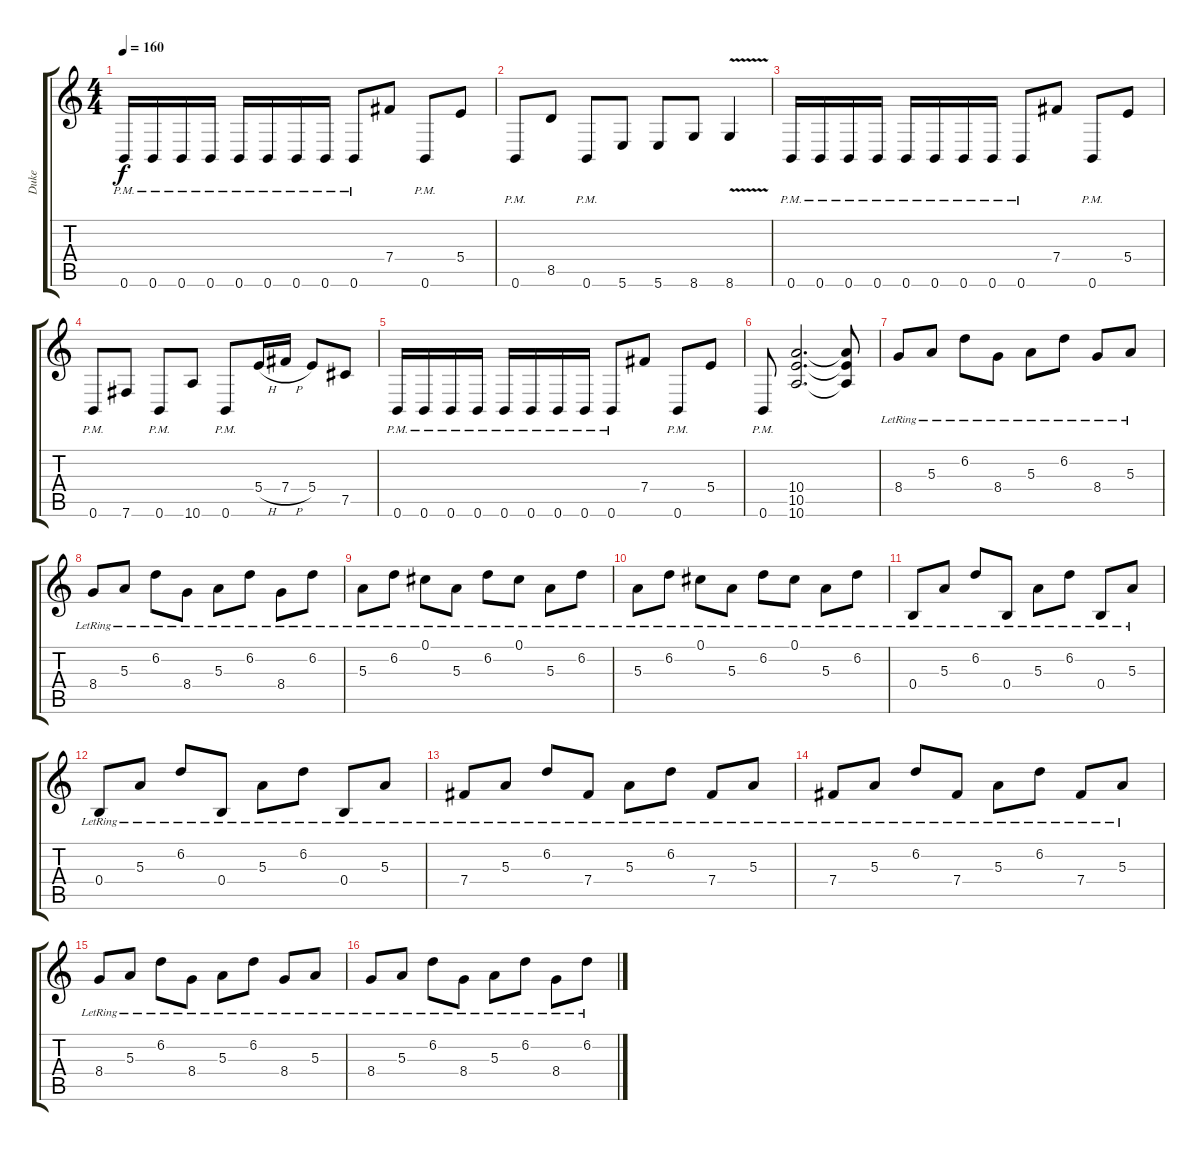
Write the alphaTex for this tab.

\track ("Duke" "Duke") {instrument overdrivenguitar}
\staff {score tabs}
\tuning (Db4 Ab3 E3 B2 Gb2 B1) {hide}
\ts (4 4)
\tempo 160
\clef g2
\ks c
0.6{pm}.16{dy f} 0.6{pm}.16 0.6{pm}.16 0.6{pm}.16 0.6{pm}.16 0.6{pm}.16 0.6{pm}.16 0.6{pm}.16 0.6{pm}.8 7.4.8 0.6{pm}.8 5.4.8 |
0.6{pm}.8 8.5.8 0.6{pm}.8 5.6.8 5.6.8 8.6.8 8.6{v}.4 |
0.6{pm}.16 0.6{pm}.16 0.6{pm}.16 0.6{pm}.16 0.6{pm}.16 0.6{pm}.16 0.6{pm}.16 0.6{pm}.16 0.6{pm}.8 7.4.8 0.6{pm}.8 5.4.8 |
0.6{pm}.8 7.6.8 0.6{pm}.8 10.6.8 0.6{pm}.8 5.4{h}.16 7.4{h}.16 5.4.8 7.5.8 |
0.6{pm}.16 0.6{pm}.16 0.6{pm}.16 0.6{pm}.16 0.6{pm}.16 0.6{pm}.16 0.6{pm}.16 0.6{pm}.16 0.6{pm}.8 7.4.8 0.6{pm}.8 5.4.8 |
0.6{pm}.8 (10.4 10.5 10.6).2{d} (10.4{t} 10.5{t} 10.6{t}).8 |
8.4{lr}.8{instrument acousticguitarsteel} 5.3{lr}.8 6.2{lr}.8 8.4{lr}.8 5.3{lr}.8 6.2{lr}.8 8.4{lr}.8 5.3{lr}.8 |
8.4{lr}.8 5.3{lr}.8 6.2{lr}.8 8.4{lr}.8 5.3{lr}.8 6.2{lr}.8 8.4{lr}.8 6.2{lr}.8 |
5.3{lr}.8 6.2{lr}.8 0.1{lr}.8 5.3{lr}.8 6.2{lr}.8 0.1{lr}.8 5.3{lr}.8 6.2{lr}.8 |
5.3{lr}.8 6.2{lr}.8 0.1{lr}.8 5.3{lr}.8 6.2{lr}.8 0.1{lr}.8 5.3{lr}.8 6.2{lr}.8 |
0.4{lr}.8 5.3{lr}.8 6.2{lr}.8 0.4{lr}.8 5.3{lr}.8 6.2{lr}.8 0.4{lr}.8 5.3{lr}.8 |
0.4{lr}.8 5.3{lr}.8 6.2{lr}.8 0.4{lr}.8 5.3{lr}.8 6.2{lr}.8 0.4{lr}.8 5.3{lr}.8 |
7.4{lr}.8 5.3{lr}.8 6.2{lr}.8 7.4{lr}.8 5.3{lr}.8 6.2{lr}.8 7.4{lr}.8 5.3{lr}.8 |
7.4{lr}.8 5.3{lr}.8 6.2{lr}.8 7.4{lr}.8 5.3{lr}.8 6.2{lr}.8 7.4{lr}.8 5.3{lr}.8 |
8.4{lr}.8 5.3{lr}.8 6.2{lr}.8 8.4{lr}.8 5.3{lr}.8 6.2{lr}.8 8.4{lr}.8 5.3{lr}.8 |
8.4{lr}.8 5.3{lr}.8 6.2{lr}.8 8.4{lr}.8 5.3{lr}.8 6.2{lr}.8 8.4{lr}.8 6.2{lr}.8
